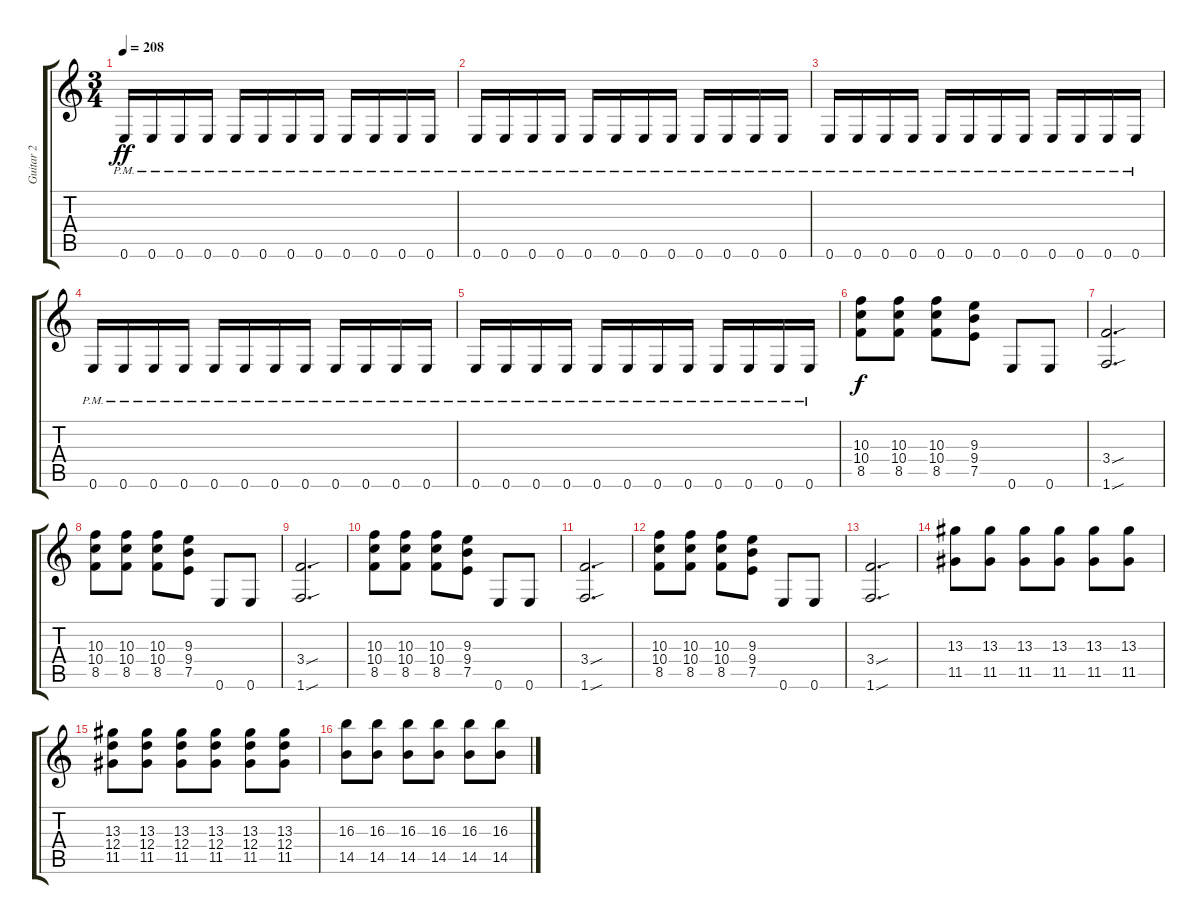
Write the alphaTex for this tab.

\track ("Guitar 2" "Guitar 2") {instrument overdrivenguitar}
\staff {score tabs}
\tuning (E4 B3 G3 D3 A2 E2) {hide}
\ts (3 4)
\tempo 208
\clef g2
\ks c
0.6{pm}.16{dy ff} 0.6{pm}.16 0.6{pm}.16 0.6{pm}.16 0.6{pm}.16 0.6{pm}.16 0.6{pm}.16 0.6{pm}.16 0.6{pm}.16 0.6{pm}.16 0.6{pm}.16 0.6{pm}.16 |
0.6{pm}.16 0.6{pm}.16 0.6{pm}.16 0.6{pm}.16 0.6{pm}.16 0.6{pm}.16 0.6{pm}.16 0.6{pm}.16 0.6{pm}.16 0.6{pm}.16 0.6{pm}.16 0.6{pm}.16 |
0.6{pm}.16 0.6{pm}.16 0.6{pm}.16 0.6{pm}.16 0.6{pm}.16 0.6{pm}.16 0.6{pm}.16 0.6{pm}.16 0.6{pm}.16 0.6{pm}.16 0.6{pm}.16 0.6{pm}.16 |
0.6{pm}.16 0.6{pm}.16 0.6{pm}.16 0.6{pm}.16 0.6{pm}.16 0.6{pm}.16 0.6{pm}.16 0.6{pm}.16 0.6{pm}.16 0.6{pm}.16 0.6{pm}.16 0.6{pm}.16 |
0.6{pm}.16 0.6{pm}.16 0.6{pm}.16 0.6{pm}.16 0.6{pm}.16 0.6{pm}.16 0.6{pm}.16 0.6{pm}.16 0.6{pm}.16 0.6{pm}.16 0.6{pm}.16 0.6{pm}.16 |
(10.3 10.4 8.5).8{dy f} (10.3 10.4 8.5).8 (10.3 10.4 8.5).8 (9.3 9.4 7.5).8 0.6.8 0.6.8 |
(3.4{sou} 1.6{sou}).2{d} |
(10.3 10.4 8.5).8 (10.3 10.4 8.5).8 (10.3 10.4 8.5).8 (9.3 9.4 7.5).8 0.6.8 0.6.8 |
(3.4{sou} 1.6{sou}).2{d} |
(10.3 10.4 8.5).8 (10.3 10.4 8.5).8 (10.3 10.4 8.5).8 (9.3 9.4 7.5).8 0.6.8 0.6.8 |
(3.4{sou} 1.6{sou}).2{d} |
(10.3 10.4 8.5).8 (10.3 10.4 8.5).8 (10.3 10.4 8.5).8 (9.3 9.4 7.5).8 0.6.8 0.6.8 |
(3.4{sou} 1.6{sou}).2{d} |
(13.3 11.5).8 (13.3 11.5).8 (13.3 11.5).8 (13.3 11.5).8 (13.3 11.5).8 (13.3 11.5).8 |
(13.3 12.4 11.5).8 (13.3 12.4 11.5).8 (13.3 12.4 11.5).8 (13.3 12.4 11.5).8 (13.3 12.4 11.5).8 (13.3 12.4 11.5).8 |
(16.3 14.5).8 (16.3 14.5).8 (16.3 14.5).8 (16.3 14.5).8 (16.3 14.5).8 (16.3 14.5).8
